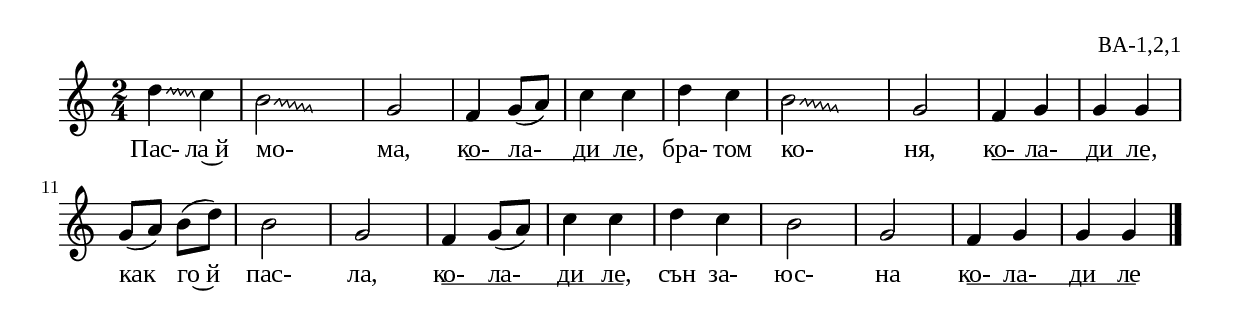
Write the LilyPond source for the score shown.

%{
ba_001_2_01
%}

\include "td-preamble.ly"

\score {
\relative c'' {
%\tempo 8 = 152
\time 2/4
\override Glissando #'style = #'zigzag
d4\glissando c | 
\set Score.measureLength = #(ly:make-moment 3 4)
b2\glissando \hideNotes g4 \unHideNotes | 
\set Score.measureLength = #(ly:make-moment 2 4)
g2 | f4 g8[( a]) | c4 c | d c | 
\set Score.measureLength = #(ly:make-moment 3 4)
b2\glissando \hideNotes g4 \unHideNotes |
\set Score.measureLength = #(ly:make-moment 2 4)
g2 | f4 g | g g | g8[( a]) b[( d]) | b2 | g | f4 g8[( a]) |
c4 c | d c | b2 | g | f4 g | g g
 \bar "|." 
}
\addlyrics { Пас- ла~й мо- " " ма, 
ко- \startTextSpan ла- ди ле, \stopTextSpan бра- том ко- " " ня, 
ко- \startTextSpan ла- ди ле, \stopTextSpan как го~й пас- ла, 
ко- \startTextSpan ла- ди ле, \stopTextSpan сън за- юс- на 
ко- \startTextSpan ла- ди ле \stopTextSpan }
%
\layout {
  indent = #0
  line-width = 190\mm
  ragged-right=##f
\context {
      \Lyrics
      \consists "Text_spanner_engraver"
      \override TextSpanner #'direction = #DOWN
      \override TextSpanner #'style = #'line    
      \override TextSpanner #'outside-staff-priority = ##f
      \override TextSpanner #'padding = #0.2 % sets the distance of the line from the lyrics
      \override TextSpanner #'bound-details =
      #`((left . ((Y . 0)
                  (padding . 0)
                  (attach-dir . ,LEFT)))
         (left-broken . ((end-on-note . #t)))
         (right . ((Y . 0)
                   (padding . 0)
                   (attach-dir . ,RIGHT))))
    }

}
%
\midi { 
	\context {
		\Score tempoWholesPerMinute = #(ly:make-moment 152 8)
		}
	}
}
%
\header{
  opus = "ВА-1,2,1"
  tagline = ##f
}


